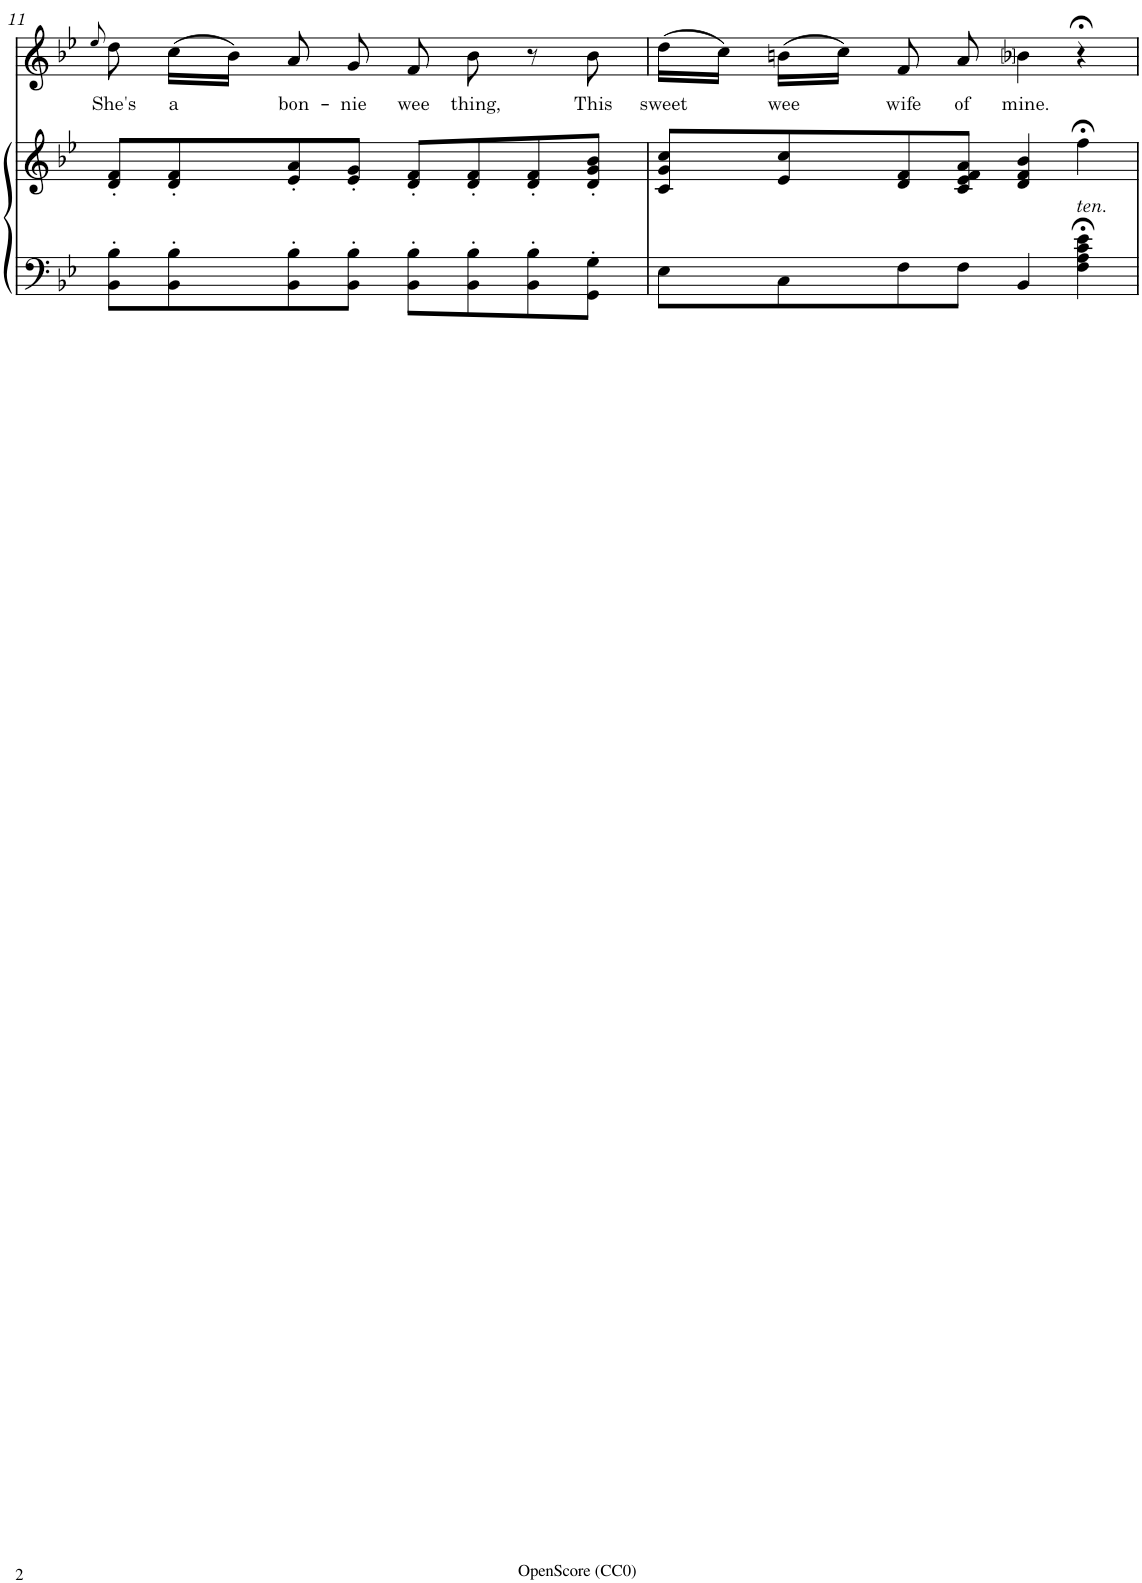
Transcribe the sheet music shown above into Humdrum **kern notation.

**kern	**kern	**kern	**text	**kern
*part3	*part3	*part2	*part2	*part1
*staff4	*staff3	*staff2	*staff2	*staff1
*I"Piano	*	*I"Voice	*	*I"Voice (cutaway)
*I'Pno	*	*	*	*
!!LO:PB:g=z
*clefF4	*clefG2	*clefG2	*	*clefG2
*k[b-e-]	*k[b-e-]	*k[b-e-]	*	*k[b-e-]
*M4/4	*M4/4	*M4/4	*	*M4/4
*met(c)	*met(c)	*met(c)	*	*met(c)
=11	=11	=11	=11	=11
.	.	8qee-/	.	.
!	!	!	!LO:LY:b	!
8BB-\' 8B-\'L	8d/' 8f/'L	8dd\	She's	1r
!	!	!	!LO:LY:b	!
8BB-\' 8B-\'	8d/' 8f/'	(16cc\LL	a	.
.	.	16b-\JJ)	.	.
!	!	!	!LO:LY:b	!
8BB-\' 8B-\'	8e-/' 8a/'	8a/	bon-	.
!	!	!	!LO:LY:b	!
8BB-\' 8B-\'J	8e-/' 8g/'J	8g/	-nie	.
!	!	!	!LO:LY:b	!
8BB-\' 8B-\'L	8d/' 8f/'L	8f/	wee	.
!	!	!	!LO:LY:b	!
8BB-\' 8B-\'	8d/' 8f/'	8b-\	thing,	.
8BB-\' 8B-\'	8d/' 8f/'	8r	.	.
!	!	!	!LO:LY:b	!
8GG\' 8G\'J	8d/' 8g/' 8b-/'J	8b-\	This	.
=12	=12	=12	=12	=12
!	!	!	!LO:LY:b	!
8E-\L	8c/ 8g/ 8cc/L	(16dd\LL	sweet	1r
.	.	16cc\JJ)	.	.
!	!	!	!LO:LY:b	!
8C\	8e-/ 8cc/	(16bn\LL	wee	.
.	.	16cc\JJ)	.	.
!	!	!	!LO:LY:b	!
8F\	8d/ 8f/	8f/	wife	.
!	!	!	!LO:LY:b	!
8F\J	8c/ 8e-/ 8f/ 8a/J	8a/	of	.
!	!	!	!LO:LY:b	!
4BB-/	4d/ 4f/ 4b-/	4b-j\	mine.	.
!	!LO:TX:b:i:t=ten.	!	!	!
4F\;< 4A\;< 4c\;< 4e-\;<	4ff;<\	4r;<	.	.
=	=	=	=	=
*-	*-	*-	*-	*-
